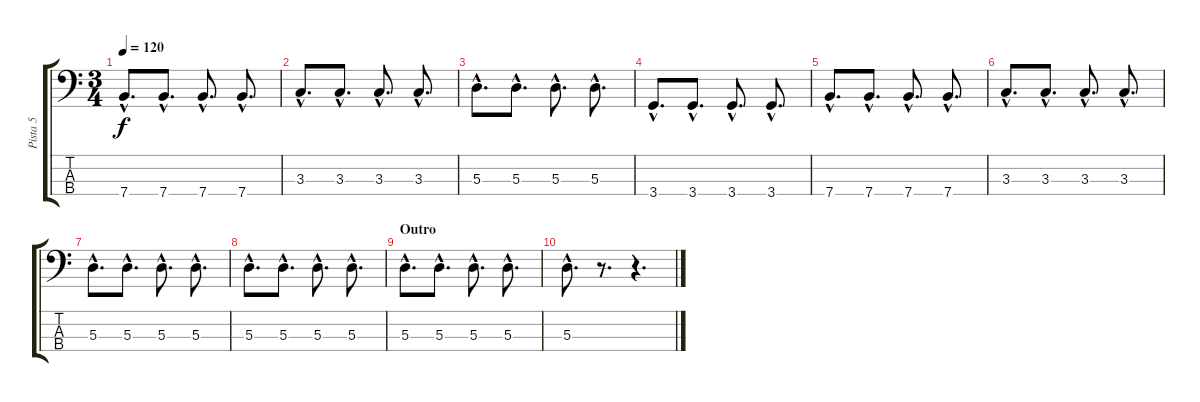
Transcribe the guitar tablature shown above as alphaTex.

\track ("Pista 5" "Pista 5") {instrument synthbass2}
\staff {score tabs}
\tuning (G2 D2 A1 E1) {hide}
\ts (3 4)
\tempo 120
\clef f4
\ks c
7.4{hac}.8{d dy f} 7.4{hac}.8{d} 7.4{hac}.8{d} 7.4{hac}.8{d} |
3.3{hac}.8{d} 3.3{hac}.8{d} 3.3{hac}.8{d} 3.3{hac}.8{d} |
5.3{hac}.8{d} 5.3{hac}.8{d} 5.3{hac}.8{d} 5.3{hac}.8{d} |
3.4{hac}.8{d} 3.4{hac}.8{d} 3.4{hac}.8{d} 3.4{hac}.8{d} |
7.4{hac}.8{d} 7.4{hac}.8{d} 7.4{hac}.8{d} 7.4{hac}.8{d} |
3.3{hac}.8{d} 3.3{hac}.8{d} 3.3{hac}.8{d} 3.3{hac}.8{d} |
5.3{hac}.8{d} 5.3{hac}.8{d} 5.3{hac}.8{d} 5.3{hac}.8{d} |
5.3{hac}.8{d} 5.3{hac}.8{d} 5.3{hac}.8{d} 5.3{hac}.8{d} |
\section ("" "Outro")
5.3{hac}.8{d} 5.3{hac}.8{d} 5.3{hac}.8{d} 5.3{hac}.8{d} |
5.3{hac}.8{d} r.8{d} r.4{d}
